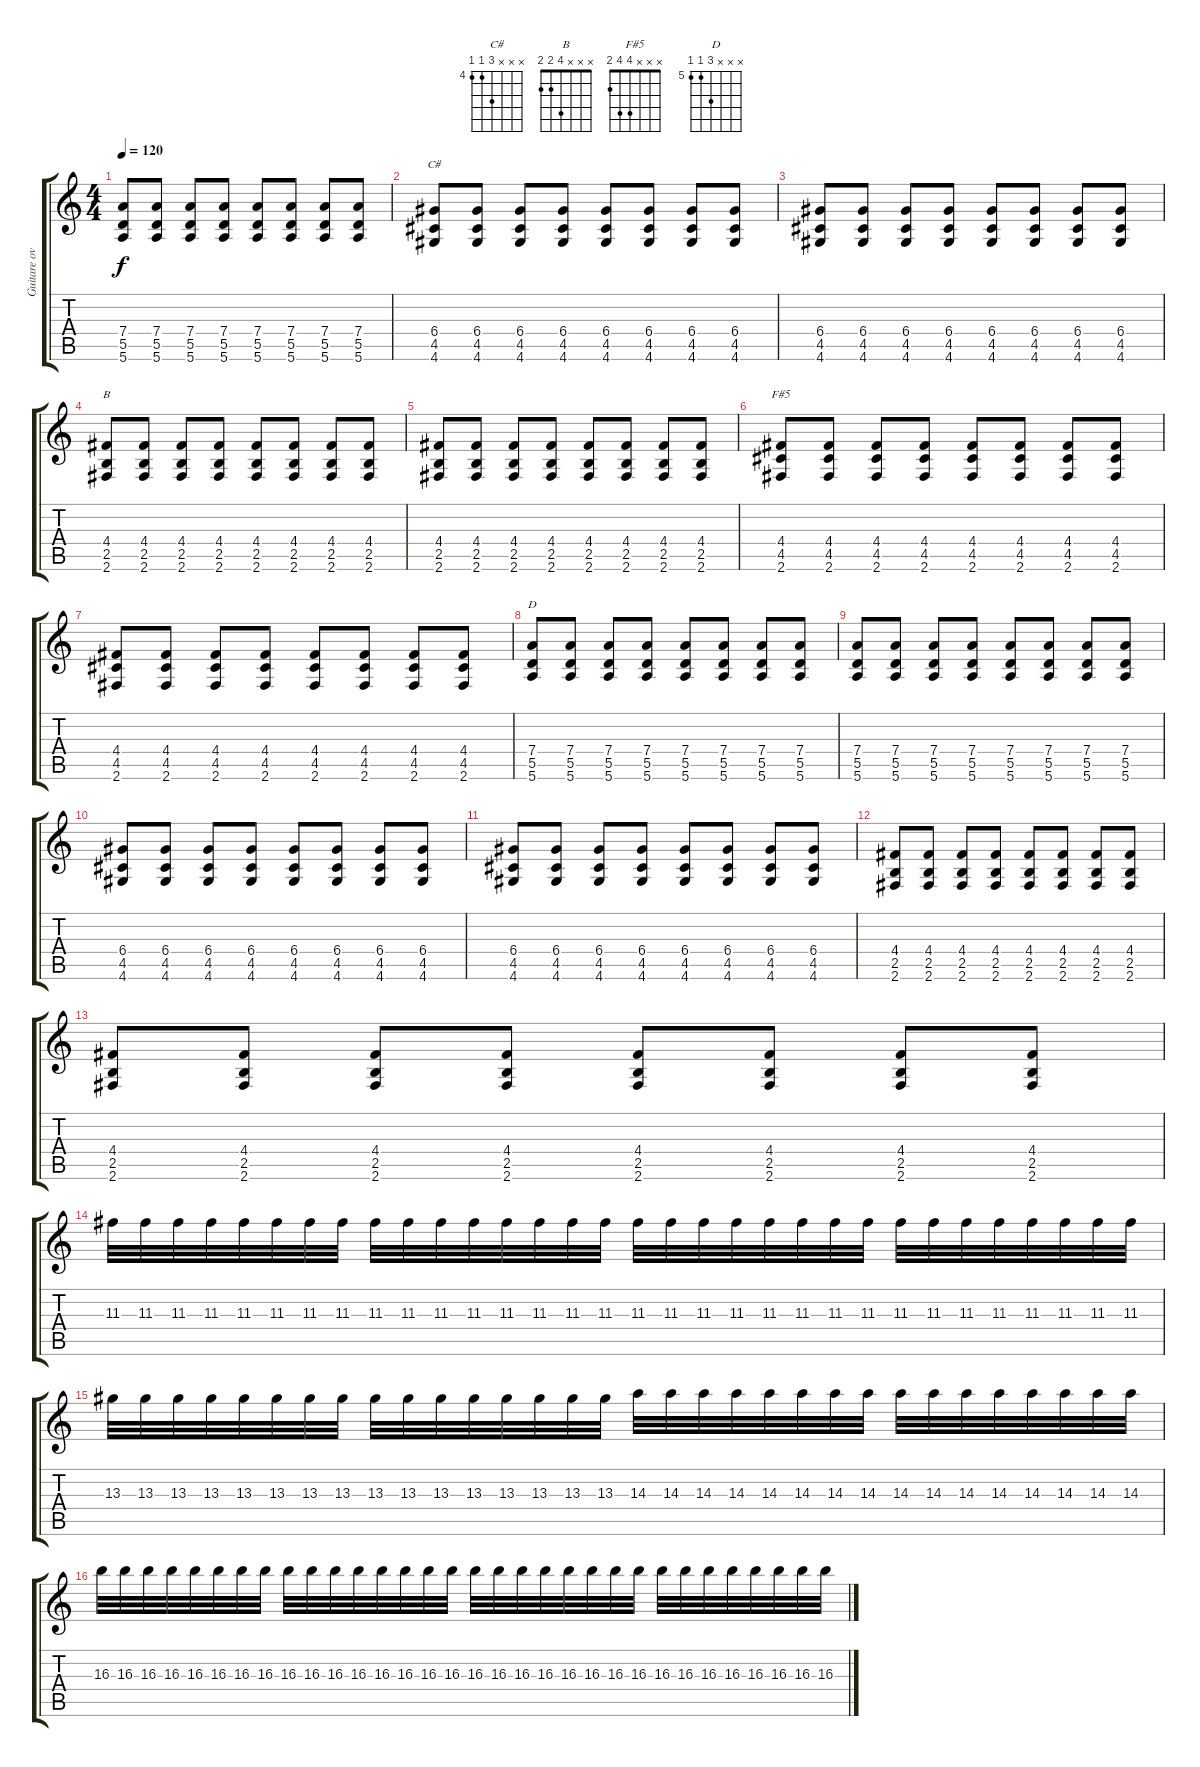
\track ("Guitare overdrive" "Guitare ov") {instrument overdrivenguitar}
\staff {score tabs}
\tuning (E4 B3 G3 D3 A2 E2) {hide}
\chord ("C#" x x x 6 4 4) {firstfret 4}
\chord ("B" x x x 4 2 2)
\chord ("F#5" x x x 4 4 2)
\chord ("D" x x x 7 5 5) {firstfret 5}
\ts (4 4)
\tempo 120
\clef g2
\ks c
(7.4 5.5 5.6).8{dy f} (7.4 5.5 5.6).8 (7.4 5.5 5.6).8 (7.4 5.5 5.6).8 (7.4 5.5 5.6).8 (7.4 5.5 5.6).8 (7.4 5.5 5.6).8 (7.4 5.5 5.6).8 |
(6.4 4.5 4.6).8{ch "C#"} (6.4 4.5 4.6).8 (6.4 4.5 4.6).8 (6.4 4.5 4.6).8 (6.4 4.5 4.6).8 (6.4 4.5 4.6).8 (6.4 4.5 4.6).8 (6.4 4.5 4.6).8 |
(6.4 4.5 4.6).8 (6.4 4.5 4.6).8 (6.4 4.5 4.6).8 (6.4 4.5 4.6).8 (6.4 4.5 4.6).8 (6.4 4.5 4.6).8 (6.4 4.5 4.6).8 (6.4 4.5 4.6).8 |
(4.4 2.5 2.6).8{ch "B"} (4.4 2.5 2.6).8 (4.4 2.5 2.6).8 (4.4 2.5 2.6).8 (4.4 2.5 2.6).8 (4.4 2.5 2.6).8 (4.4 2.5 2.6).8 (4.4 2.5 2.6).8 |
(4.4 2.5 2.6).8 (4.4 2.5 2.6).8 (4.4 2.5 2.6).8 (4.4 2.5 2.6).8 (4.4 2.5 2.6).8 (4.4 2.5 2.6).8 (4.4 2.5 2.6).8 (4.4 2.5 2.6).8 |
(4.4 4.5 2.6).8{ch "F#5"} (4.4 4.5 2.6).8 (4.4 4.5 2.6).8 (4.4 4.5 2.6).8 (4.4 4.5 2.6).8 (4.4 4.5 2.6).8 (4.4 4.5 2.6).8 (4.4 4.5 2.6).8 |
(4.4 4.5 2.6).8 (4.4 4.5 2.6).8 (4.4 4.5 2.6).8 (4.4 4.5 2.6).8 (4.4 4.5 2.6).8 (4.4 4.5 2.6).8 (4.4 4.5 2.6).8 (4.4 4.5 2.6).8 |
(7.4 5.5 5.6).8{ch "D"} (7.4 5.5 5.6).8 (7.4 5.5 5.6).8 (7.4 5.5 5.6).8 (7.4 5.5 5.6).8 (7.4 5.5 5.6).8 (7.4 5.5 5.6).8 (7.4 5.5 5.6).8 |
(7.4 5.5 5.6).8 (7.4 5.5 5.6).8 (7.4 5.5 5.6).8 (7.4 5.5 5.6).8 (7.4 5.5 5.6).8 (7.4 5.5 5.6).8 (7.4 5.5 5.6).8 (7.4 5.5 5.6).8 |
(6.4 4.5 4.6).8 (6.4 4.5 4.6).8 (6.4 4.5 4.6).8 (6.4 4.5 4.6).8 (6.4 4.5 4.6).8 (6.4 4.5 4.6).8 (6.4 4.5 4.6).8 (6.4 4.5 4.6).8 |
(6.4 4.5 4.6).8 (6.4 4.5 4.6).8 (6.4 4.5 4.6).8 (6.4 4.5 4.6).8 (6.4 4.5 4.6).8 (6.4 4.5 4.6).8 (6.4 4.5 4.6).8 (6.4 4.5 4.6).8 |
(4.4 2.5 2.6).8 (4.4 2.5 2.6).8 (4.4 2.5 2.6).8 (4.4 2.5 2.6).8 (4.4 2.5 2.6).8 (4.4 2.5 2.6).8 (4.4 2.5 2.6).8 (4.4 2.5 2.6).8 |
(4.4 2.5 2.6).8 (4.4 2.5 2.6).8 (4.4 2.5 2.6).8 (4.4 2.5 2.6).8 (4.4 2.5 2.6).8 (4.4 2.5 2.6).8 (4.4 2.5 2.6).8 (4.4 2.5 2.6).8 |
11.3.32 11.3.32 11.3.32 11.3.32 11.3.32 11.3.32 11.3.32 11.3.32 11.3.32 11.3.32 11.3.32 11.3.32 11.3.32 11.3.32 11.3.32 11.3.32 11.3.32 11.3.32 11.3.32 11.3.32 11.3.32 11.3.32 11.3.32 11.3.32 11.3.32 11.3.32 11.3.32 11.3.32 11.3.32 11.3.32 11.3.32 11.3.32 |
13.3.32 13.3.32 13.3.32 13.3.32 13.3.32 13.3.32 13.3.32 13.3.32 13.3.32 13.3.32 13.3.32 13.3.32 13.3.32 13.3.32 13.3.32 13.3.32 14.3.32 14.3.32 14.3.32 14.3.32 14.3.32 14.3.32 14.3.32 14.3.32 14.3.32 14.3.32 14.3.32 14.3.32 14.3.32 14.3.32 14.3.32 14.3.32 |
16.3.32 16.3.32 16.3.32 16.3.32 16.3.32 16.3.32 16.3.32 16.3.32 16.3.32 16.3.32 16.3.32 16.3.32 16.3.32 16.3.32 16.3.32 16.3.32 16.3.32 16.3.32 16.3.32 16.3.32 16.3.32 16.3.32 16.3.32 16.3.32 16.3.32 16.3.32 16.3.32 16.3.32 16.3.32 16.3.32 16.3.32 16.3.32
